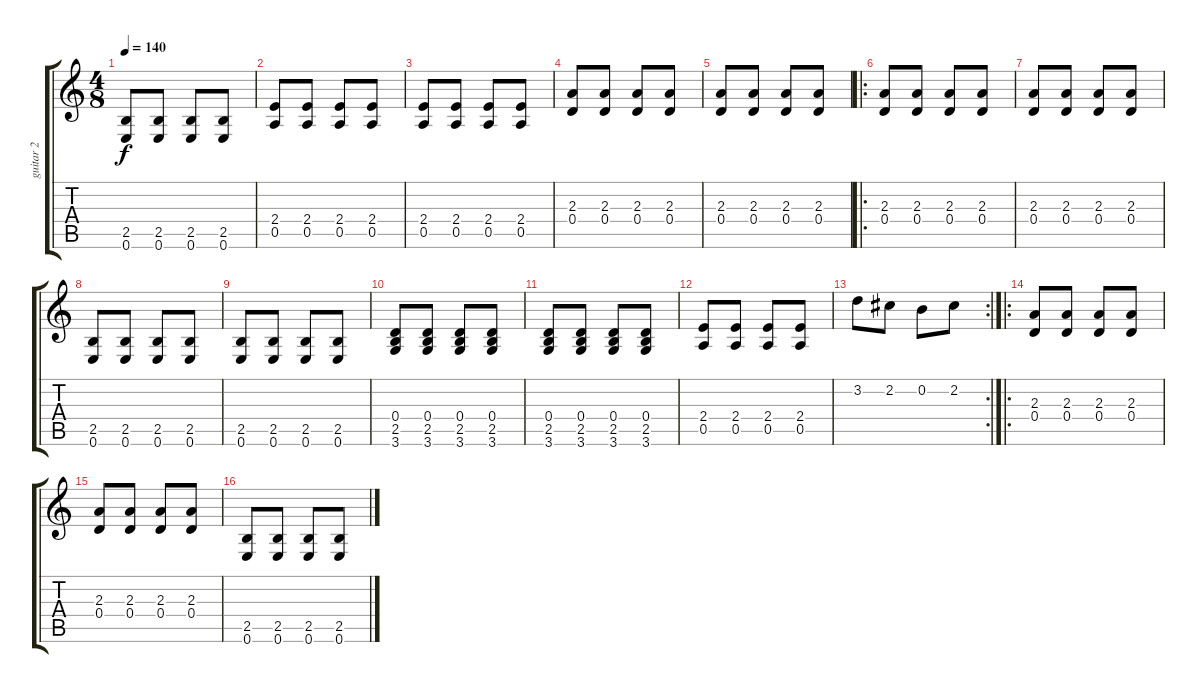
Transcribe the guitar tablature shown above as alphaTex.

\track ("guitar 2" "guitar 2") {instrument overdrivenguitar}
\staff {score tabs}
\tuning (E4 B3 G3 D3 A2 E2) {hide}
\ts (4 8)
\tempo 140
\clef g2
\ks c
(2.5 0.6).8{dy f} (2.5 0.6).8 (2.5 0.6).8 (2.5 0.6).8 |
(2.4 0.5).8 (2.4 0.5).8 (2.4 0.5).8 (2.4 0.5).8 |
(2.4 0.5).8 (2.4 0.5).8 (2.4 0.5).8 (2.4 0.5).8 |
(2.3 0.4).8 (2.3 0.4).8 (2.3 0.4).8 (2.3 0.4).8 |
(2.3 0.4).8 (2.3 0.4).8 (2.3 0.4).8 (2.3 0.4).8 |
\ro
(2.3 0.4).8 (2.3 0.4).8 (2.3 0.4).8 (2.3 0.4).8 |
(2.3 0.4).8 (2.3 0.4).8 (2.3 0.4).8 (2.3 0.4).8 |
(2.5 0.6).8 (2.5 0.6).8 (2.5 0.6).8 (2.5 0.6).8 |
(2.5 0.6).8 (2.5 0.6).8 (2.5 0.6).8 (2.5 0.6).8 |
(0.4 2.5 3.6).8 (0.4 2.5 3.6).8 (0.4 2.5 3.6).8 (0.4 2.5 3.6).8 |
(0.4 2.5 3.6).8 (0.4 2.5 3.6).8 (0.4 2.5 3.6).8 (0.4 2.5 3.6).8 |
(2.4 0.5).8 (2.4 0.5).8 (2.4 0.5).8 (2.4 0.5).8 |
\rc 2
3.2.8 2.2.8 0.2.8 2.2.8 |
\ro
(2.3 0.4).8 (2.3 0.4).8 (2.3 0.4).8 (2.3 0.4).8 |
(2.3 0.4).8 (2.3 0.4).8 (2.3 0.4).8 (2.3 0.4).8 |
(2.5 0.6).8 (2.5 0.6).8 (2.5 0.6).8 (2.5 0.6).8
